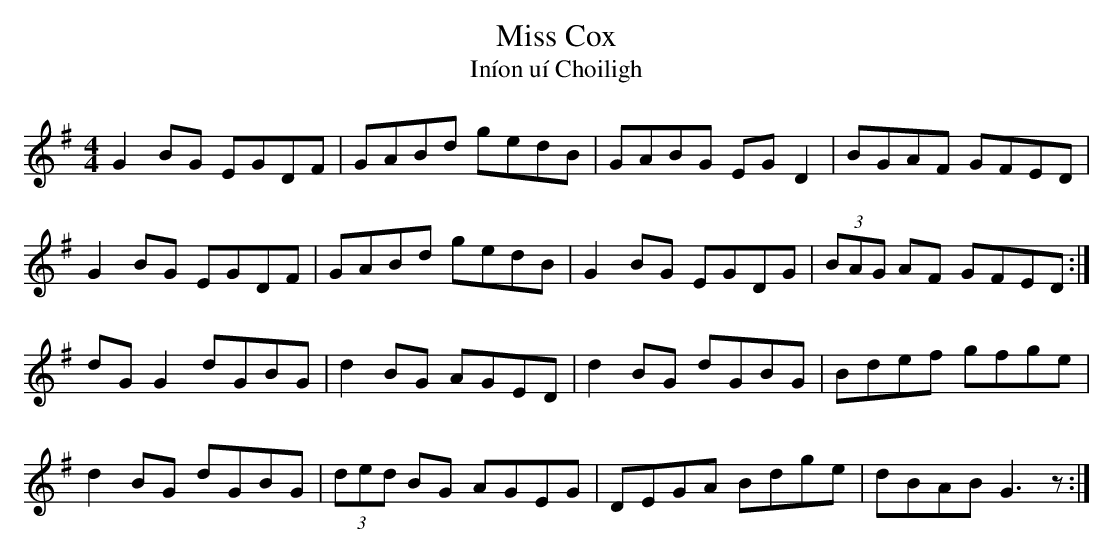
X:1
T: Miss Cox
T: In\'ion u\'i Choiligh
L: 1/8
M: 4/4
K: G
G2 BG EGDF|GABd gedB|GABG EG D2|BGAF GFED|
G2 BG EGDF|GABd gedB|G2 BG EGDG|(3BAG AF GFED :|
dG G2 dGBG|d2 BG AGED|d2 BG dGBG|Bdef gfge|
d2 BG dGBG|(3ded BG AGEG|DEGA Bdge|dBAB G3 z :|
